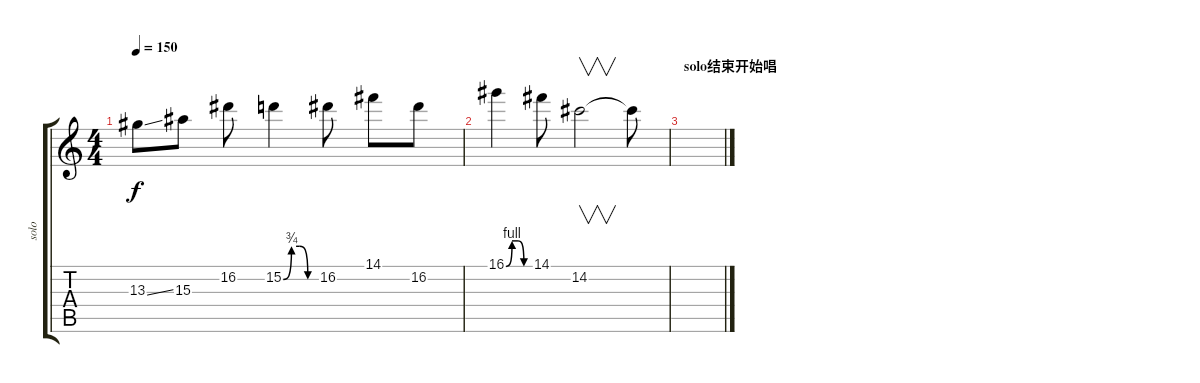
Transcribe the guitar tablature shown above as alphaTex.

\track ("solo" "solo") {instrument distortionguitar}
\staff {score tabs}
\tuning (E4 B3 G3 D3 A2 E2) {hide}
\ts (4 4)
\tempo 150
\clef g2
\ks c
13.3{ss}.8{dy f} 15.3.8 16.2.8 15.2{be (custom 0 0 15 3 30 3 45 0 60 0)}.4 16.2.8 14.1.8 16.2.8 |
16.1{be (custom 0 0 15 4 30 4 45 0 60 0)}.4 14.1.8 14.2.2{v} 14.2{t}.8 |
\section ("" "solo结束开始唱")
